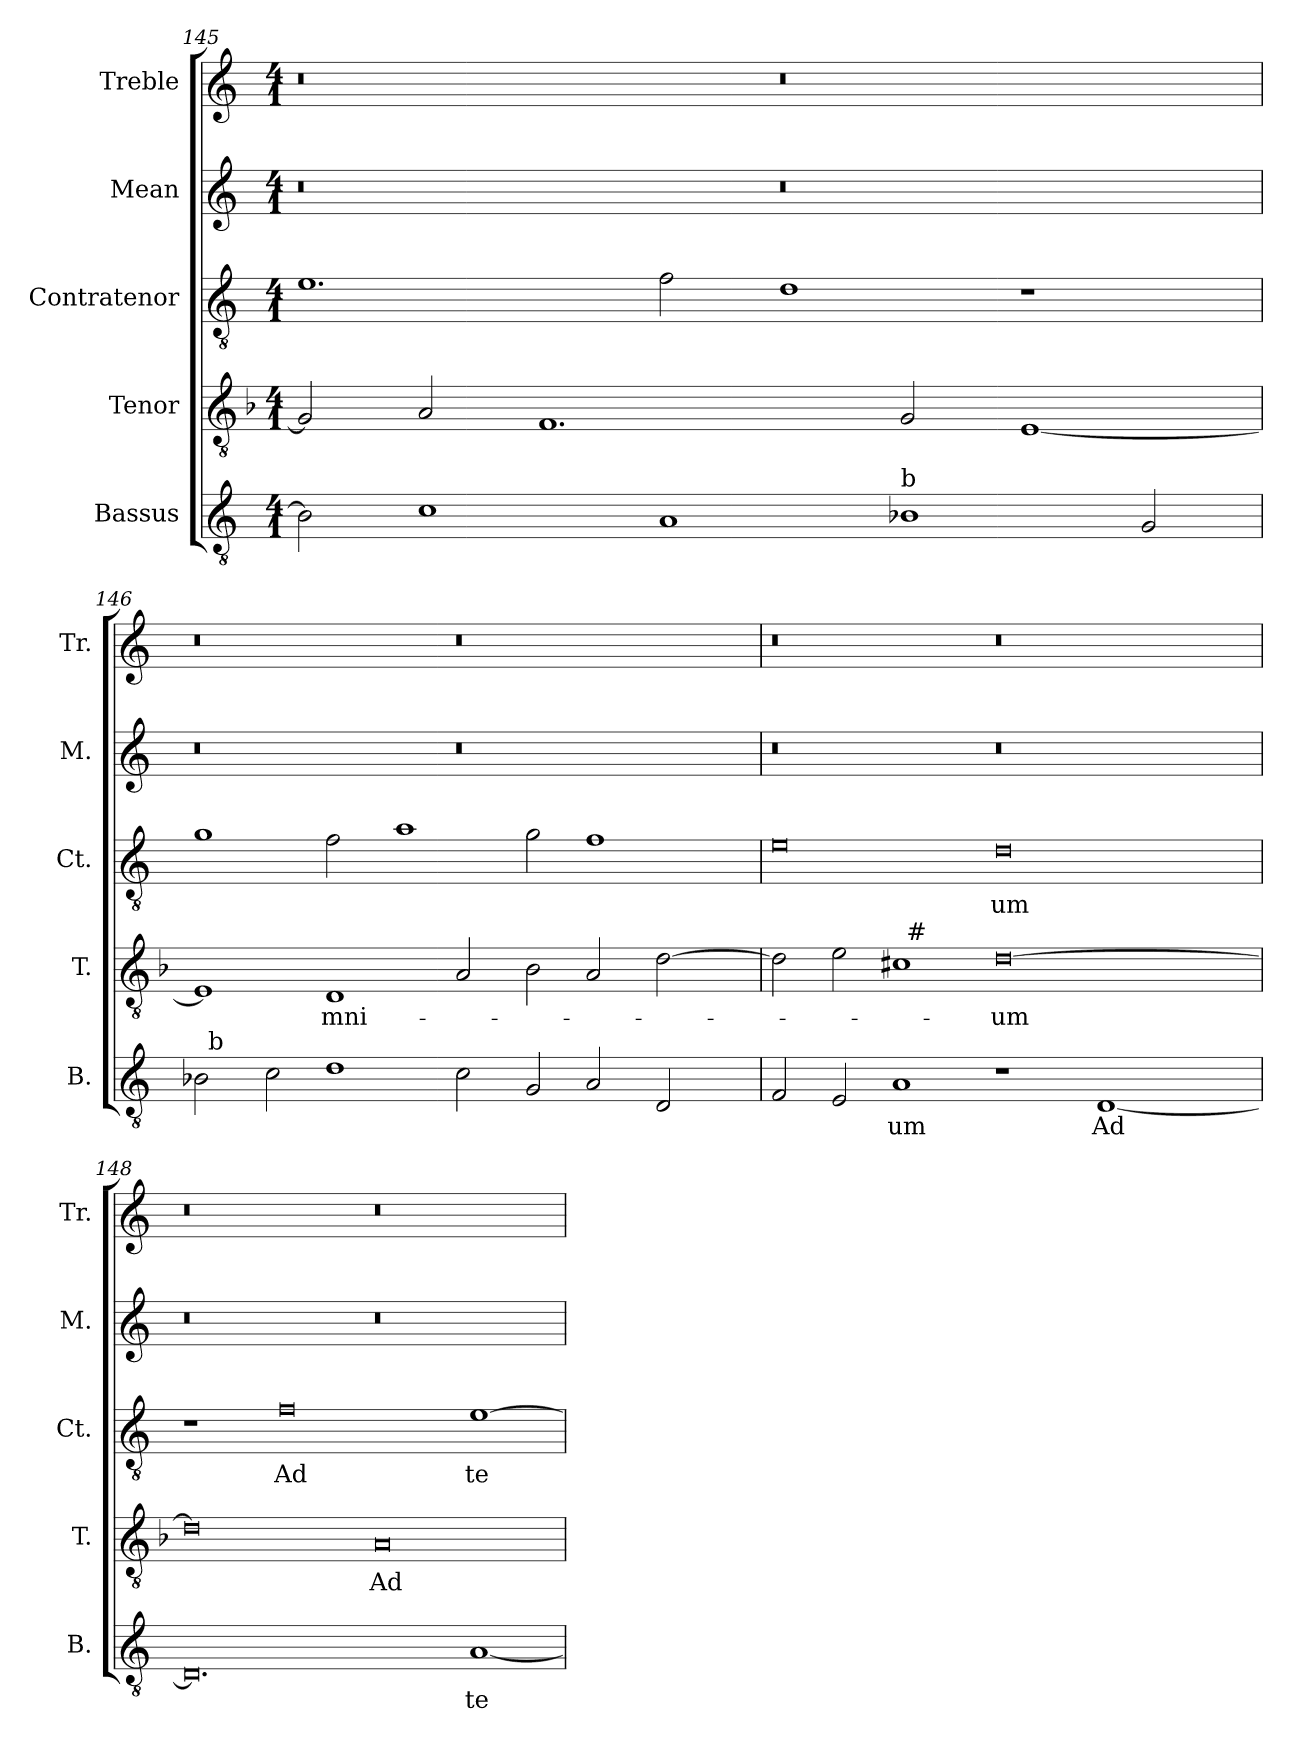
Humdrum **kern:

**kern	**text	**kern	**text	**kern	**text	**kern	**kern
*part5	*part5	*part4	*part4	*part3	*part3	*part2	*part1
*staff5	*staff5	*staff4	*staff4	*staff3	*staff3	*staff2	*staff1
*I"Bassus	*	*I"Tenor	*	*I"Contratenor	*	*I"Mean	*I"Treble
*I'B.	*	*I'T.	*	*I'Ct.	*	*I'M.	*I'Tr.
*clefGv2	*	*clefGv2	*	*clefGv2	*	*clefG2	*clefG2
*ITrd7c12	*	*ITrd7c12	*	*ITrd7c12	*	*	*
*k[]	*	*k[b-]	*	*k[]	*	*k[]	*k[]
*	*	*F:	*	*	*	*C:	*C:
*M4/1	*	*M4/1	*	*M4/1	*	*M4/1	*M4/1
=145	=145	=145	=145	=145	=145	=145	=145
2BB-i\]	.	2GGi/]	.	1.Ei	.	0r	0r
1Ci	.	2AAi/	.	.	.	.	.
.	.	1.FFi	.	.	.	.	.
1AAi	.	.	.	2Fi\	.	.	.
.	.	.	.	1Di	.	0r	0r
!LO:TX:a:t=b	!	!	!	!	!	!	!
1BB-i	.	2GGi/	.	.	.	.	.
.	.	[<1EEi	.	1r	.	.	.
2GGi/	.	.	.	.	.	.	.
=146`	=146`	=146`	=146`	=146`	=146`	=146`	=146`
*^	*	*	*	*	*	*	*
2BB-i\	32ryy	.	1EEi]	.	1Gi	.	0r	0r
.	256ryy	.	.	.	.	.	.	.
!	!LO:TX:a:t=b	!	!	!	!	!	!	!
.	1ryy	.	.	.	.	.	.	.
2Ci\	.	.	.	.	.	.	.	.
!	!	!	!	!LO:LY:b:color=#000000	!	!	!	!
1Di	.	.	1DDi	-mni-	2Fi\	.	.	.
.	1ryy	.	.	.	.	.	.	.
.	.	.	.	.	1Ai	.	.	.
2Ci\	.	.	2AAi/	.	.	.	0r	0r
.	1ryy	.	.	.	.	.	.	.
2GGi/	.	.	2BB-i\	.	2Gi\	.	.	.
2AAi/	.	.	2AAi/	.	1Fi	.	.	.
.	2ryy	.	.	.	.	.	.	.
2DDi/	.	.	[>2Di\	.	.	.	.	.
.	4ryy	.	.	.	.	.	.	.
.	8ryy	.	.	.	.	.	.	.
.	16ryy	.	.	.	.	.	.	.
.	64..ryy	.	.	.	.	.	.	.
*v	*v	*	*	*	*	*	*	*
!!LO:PB:g=z
=147`	=147`	=147`	=147`	=147`	=147`	=147`	=147`
*	*	*^	*	*	*	*	*
2FFi/	.	2Di\]	1ryy	.	0Ei	.	0r	0r
2EEi/	.	2Ei\	.	.	.	.	.	.
!	!LO:LY:b:color=#000000	!	!	!	!	!	!	!
1AAi	-um	1C#i	32ryy	.	.	.	.	.
.	.	.	256ryy	.	.	.	.	.
!	!	!	!LO:TX:a:t=#	!	!	!	!	!
.	.	.	1ryy	.	.	.	.	.
!	!	!	!	!LO:LY:b:color=#000000	!	!	!	!
!	!	!	!	!	!	!LO:LY:b:color=#000000	!	!
1r	.	[>0Di	.	-um	0Di	-um	0r	0r
.	.	.	1ryy	.	.	.	.	.
!	!LO:LY:b:color=#000000	!	!	!	!	!	!	!
[<1DDi	Ad	.	.	.	.	.	.	.
.	.	.	2ryy	.	.	.	.	.
.	.	.	4ryy	.	.	.	.	.
.	.	.	8ryy	.	.	.	.	.
.	.	.	16ryy	.	.	.	.	.
.	.	.	64..ryy	.	.	.	.	.
*	*	*v	*v	*	*	*	*	*
=148`	=148`	=148`	=148`	=148`	=148`	=148`	=148`
0.DDi]	.	0Di]	.	1r	.	0r	0r
!	!	!	!	!	!LO:LY:b:color=#000000	!	!
.	.	.	.	0Fi	Ad	.	.
!	!	!	!LO:LY:b:color=#000000	!	!	!	!
.	.	0AAi	Ad	.	.	0r	0r
!	!LO:LY:b:color=#000000	!	!	!	!	!	!
!	!	!	!	!	!LO:LY:b:color=#000000	!	!
[<1AAi	te	.	.	[>1Ei	te	.	.
=`	=`	=`	=`	=`	=`	=`	=`
*-	*-	*-	*-	*-	*-	*-	*-
